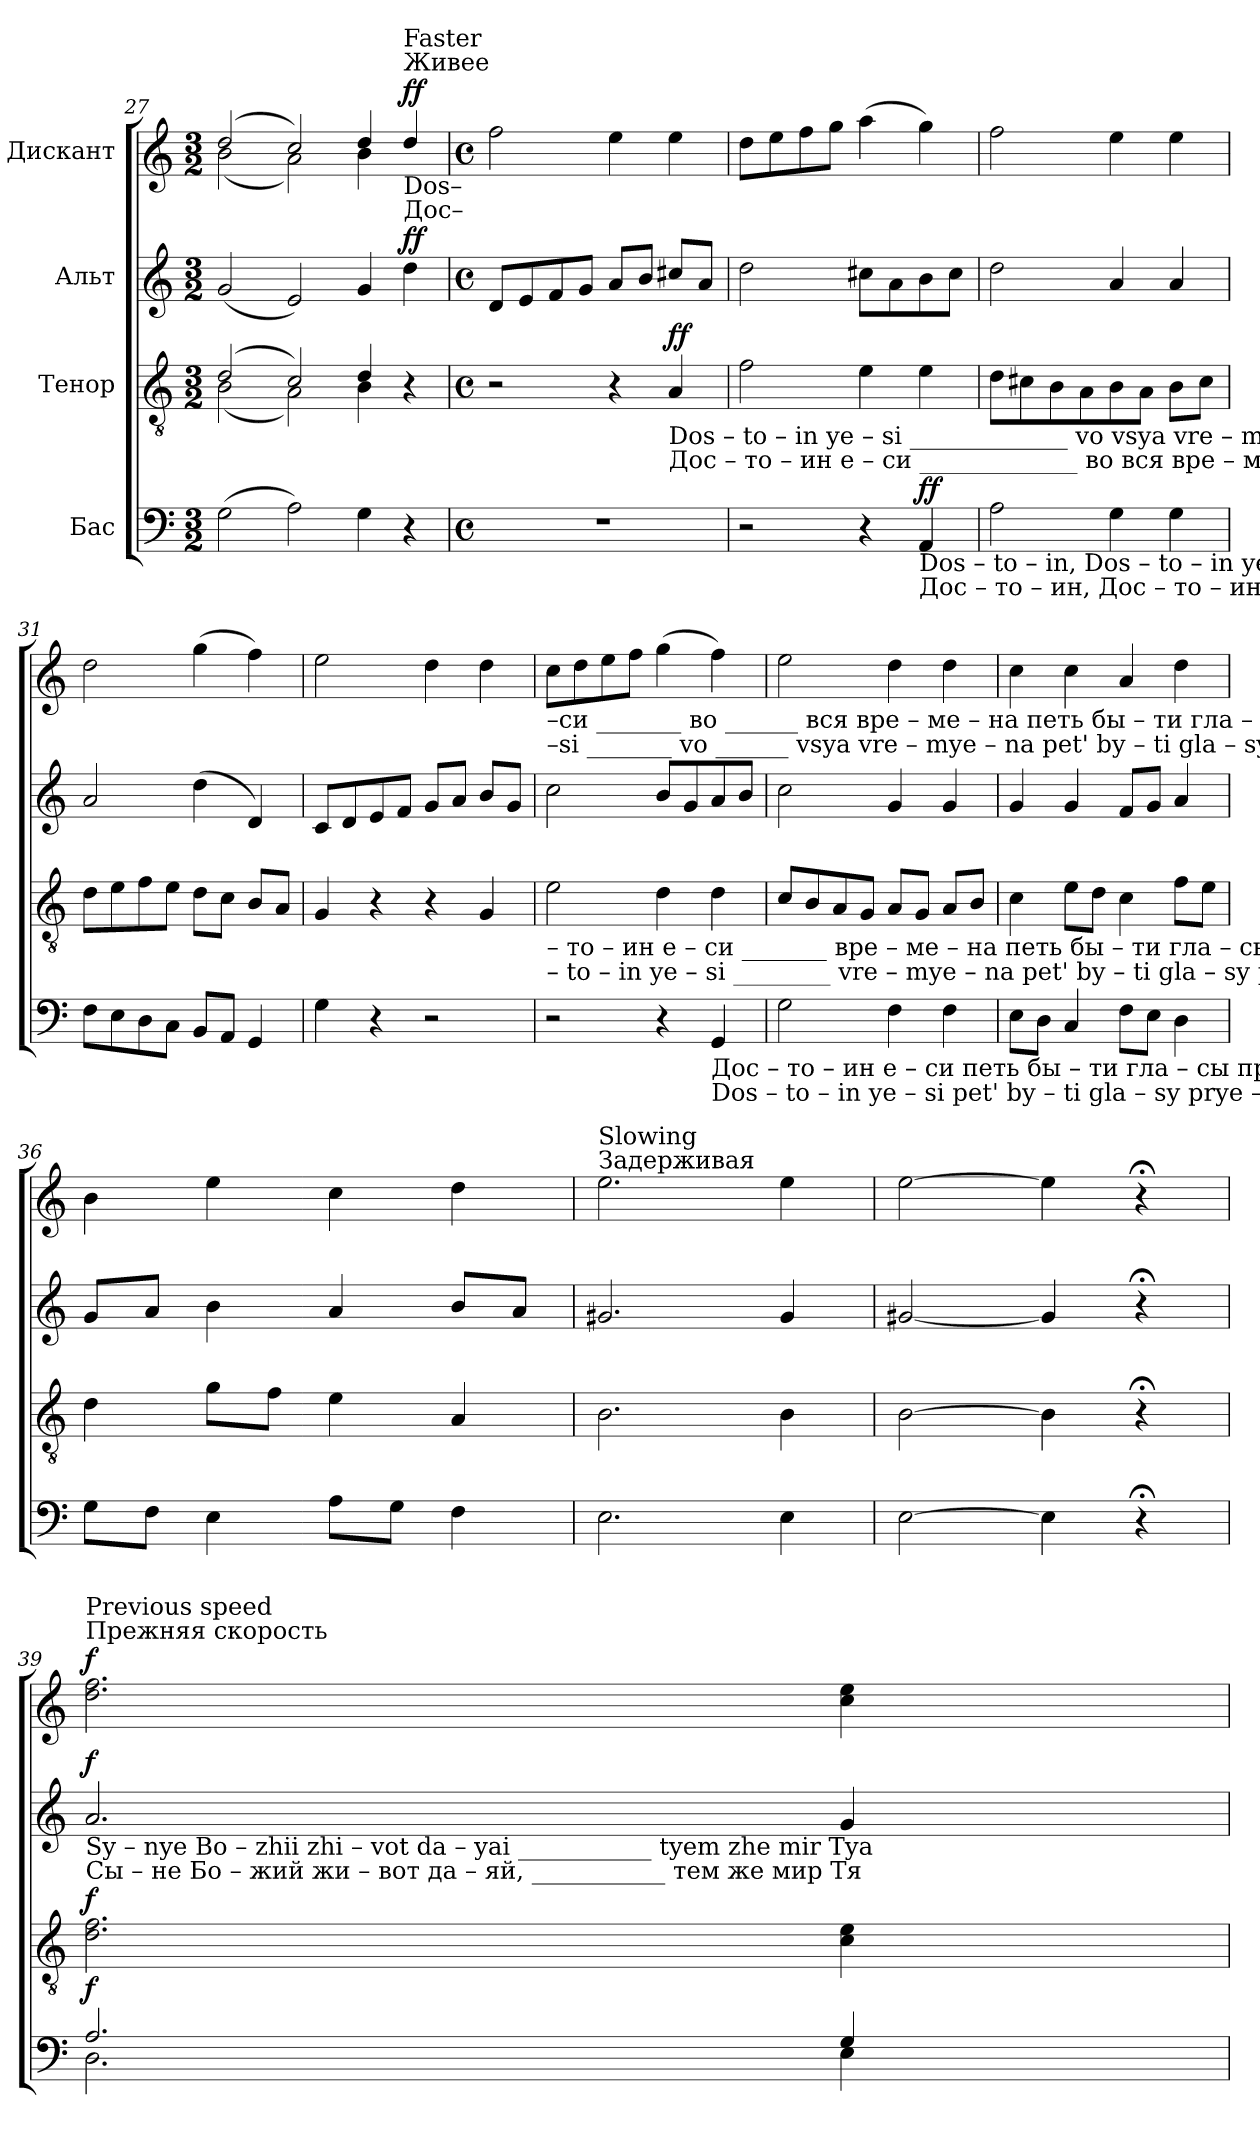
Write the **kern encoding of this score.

**kern	**dynam	**kern	**dynam	**kern	**dynam	**kern	**dynam
*part4	*part4	*part3	*part3	*part2	*part2	*part1	*part1
*staff4	*staff4	*staff3	*staff3	*staff2	*staff2	*staff1	*staff1
*I"Бас	*	*I"Тенор	*	*I"Альт	*	*I"Дискант	*
*clefF4	*	*clefGv2	*	*clefG2	*	*clefG2	*
*k[]	*	*k[]	*	*k[]	*	*k[]	*
*M3/2	*	*M3/2	*	*M3/2	*	*M3/2	*
=27	=27	=27	=27	=27	=27	=27	=27
*	*	*^	*	*	*	*^	*
(2G\	.	(2d/	(2B\	.	(2g/	.	(2dd/	(2b\	.
2A\)	.	2c/)	2A\)	.	2e/)	.	2cc/)	2a\)	.
4G\	.	4d/	4B\	.	4g/	.	4dd/	4b\	.
*	*	*	*	*	*	*	*MM145	*	*
!	!	!	!	!	!	!	!LO:TX:a:t=Живее	!	!
!	!	!	!	!	!	!	!LO:TX:a:t=Faster	!	!
!	!	!	!	!	!	!	!LO:TX:b:t=Dos–	!	!
!	!	!	!	!	!	!	!LO:TX:b:t=Дос–	!	!
!	!	!	!	!	!	!LO:DY:a	!	!	!LO:DY:a
4r	.	4r	4ryy	.	4dd\	ff	4dd/	4ryy	ff
*	*	*v	*v	*	*	*	*v	*v	*
!!LO:PB:g=z
=28	=28	=28	=28	=28	=28	=28	=28
*M4/4	*	*M4/4	*	*M4/4	*	*M4/4	*
*met(c)	*	*met(c)	*	*met(c)	*	*met(c)	*
*	*	*^	*	*	*	*^	*
!	!	!	!	!	!	!	!LO:TX:b:t=–то        –      ин          е     –    си _______    во ________   вся                    вре – ме   –  на,                  Дос       –        то         –       ин      е  –	!	!
!	!	!	!	!	!	!	!LO:TX:b:t=– to        –       in          ye    –    si _______     vo ________   vsya                  vre – mye  – na,                  Dos       –        to         –        in      ye  –	!	!
*	*	*v	*v	*	*	*	*v	*v	*
1r	.	2r	.	8d/L	.	2ff\	.
.	.	.	.	8e/	.	.	.
.	.	.	.	8f/	.	.	.
.	.	.	.	8g/J	.	.	.
.	.	4r	.	8a/L	.	4ee\	.
.	.	.	.	8b/J	.	.	.
!	!	!LO:TX:b:t=Dos  –   to         –        in      ye   –      si _____________        vo         vsya               vre – mye –  na,                           Dos –	!	!	!	!	!
!	!	!LO:TX:b:t=Дос  –  то         –       ин      е     –     си _____________       во          вся                вре – ме   –  на,                           Дос  –	!	!	!	!	!
!	!	!	!LO:DY:a	!	!	!	!
.	.	4A/	ff	8cc#X/L	.	4ee\	.
.	.	.	.	8a/J	.	.	.
=29	=29	=29	=29	=29	=29	=29	=29
2r	.	2f\	.	2dd\	.	8dd\L	.
.	.	.	.	.	.	8ee\	.
.	.	.	.	.	.	8ff\	.
.	.	.	.	.	.	8gg\J	.
4r	.	4e\	.	8cc#X\L	.	(4aa\	.
.	.	.	.	8a\	.	.	.
!LO:TX:b:t=Dos   –   to          –         in,      Dos   –    to       –        in       ye   –    si	!	!	!	!	!	!	!
!LO:TX:b:t=Дос   –  то          –        ин,     Дос   –   то       –        ин       е   –     си	!	!	!	!	!	!	!
!	!LO:DY:a	!	!	!	!	!	!
4AA/	ff	4e\	.	8b\	.	4gg\)	.
.	.	.	.	8cc#\J	.	.	.
=30	=30	=30	=30	=30	=30	=30	=30
2A\	.	8d\L	.	2dd\	.	2ff\	.
.	.	8c#X\	.	.	.	.	.
.	.	8B\	.	.	.	.	.
.	.	8A\	.	.	.	.	.
4G\	.	8B\	.	4a/	.	4ee\	.
.	.	8A\J	.	.	.	.	.
4G\	.	8B\L	.	4a/	.	4ee\	.
.	.	8c#\J	.	.	.	.	.
=31	=31	=31	=31	=31	=31	=31	=31
8F\L	.	8d\L	.	2a/	.	2dd\	.
8E\	.	8e\	.	.	.	.	.
8D\	.	8f\	.	.	.	.	.
8C\J	.	8e\J	.	.	.	.	.
8BB/L	.	8d\L	.	(4dd\	.	(4gg\	.
8AA/J	.	8c\J	.	.	.	.	.
4GG/	.	8B/L	.	4d/)	.	4ff\)	.
.	.	8A/J	.	.	.	.	.
=32	=32	=32	=32	=32	=32	=32	=32
4G\	.	4G/	.	8c/L	.	2ee\	.
.	.	.	.	8d/	.	.	.
4r	.	4r	.	8e/	.	.	.
.	.	.	.	8f/J	.	.	.
2r	.	4r	.	8g/L	.	4dd\	.
.	.	.	.	8a/J	.	.	.
.	.	4G/	.	8b/L	.	4dd\	.
.	.	.	.	8g/J	.	.	.
!!LO:LB:g=z
=33	=33	=33	=33	=33	=33	=33	=33
!	!	!	!	!	!	!LO:TX:b:t=–си _______   во ______         вся                вре –  ме   –   на      петь   бы  – ти          гла – сы       пре – по     –    доб  –  ны – ми. __	!
!	!	!	!	!	!	!LO:TX:b:t=–si  _______   vo ______          vsya              vre  – mye –   na       pet'     by  –  ti            gla  – sy       prye – po    –     dob –  ny  –  mi. __	!
!	!	!LO:TX:b:t=– то      –      ин       е     –      си _______  вре –  ме   –   на      петь   бы  – ти          гла – сы       пре – по     –    доб  –  ны – ми. ___	!	!	!	!	!
!	!	!LO:TX:b:t=– to       –       in       ye   –      si  ________ vre  – mye –   na       pet'     by  –  ti            gla  – sy       prye – po    –     dob –  ny  –  mi. ___	!	!	!	!	!
2r	.	2e\	.	2cc\	.	8cc\L	.
.	.	.	.	.	.	8dd\	.
.	.	.	.	.	.	8ee\	.
.	.	.	.	.	.	8ff\J	.
4r	.	4d\	.	8b/L	.	(4gg\	.
.	.	.	.	8g/	.	.	.
!LO:TX:b:t=Дос   –  то          –      ин        е     –     си     петь   бы  – ти          гла – сы       пре – по     –    доб  –  ны – ми. ___	!	!	!	!	!	!	!
!LO:TX:b:t=Dos   –   to          –      in         ye   –      si       pet'     by  –  ti            gla  – sy       prye – po    –     dob –  ny  –  mi. ___	!	!	!	!	!	!	!
4GG/	.	4d\	.	8a/	.	4ff\)	.
.	.	.	.	8b/J	.	.	.
=34	=34	=34	=34	=34	=34	=34	=34
2G\	.	8c/L	.	2cc\	.	2ee\	.
.	.	8B/	.	.	.	.	.
.	.	8A/	.	.	.	.	.
.	.	8G/J	.	.	.	.	.
4F\	.	8A/L	.	4g/	.	4dd\	.
.	.	8G/J	.	.	.	.	.
4F\	.	8A/L	.	4g/	.	4dd\	.
.	.	8B/J	.	.	.	.	.
=35	=35	=35	=35	=35	=35	=35	=35
8E\L	.	4c\	.	4g/	.	4cc\	.
8D\J	.	.	.	.	.	.	.
4C/	.	8e\L	.	4g/	.	4cc\	.
.	.	8d\J	.	.	.	.	.
8F\L	.	4c\	.	8f/L	.	4a/	.
8E\J	.	.	.	8g/J	.	.	.
4D\	.	8f\L	.	4a/	.	4dd\	.
.	.	8e\J	.	.	.	.	.
=36	=36	=36	=36	=36	=36	=36	=36
8G\L	.	4d\	.	8g/L	.	4b\	.
8F\J	.	.	.	8a/J	.	.	.
4E\	.	8g\L	.	4b\	.	4ee\	.
.	.	8f\J	.	.	.	.	.
8A\L	.	4e\	.	4a/	.	4cc\	.
8G\J	.	.	.	.	.	.	.
4F\	.	4A/	.	8b/L	.	4dd\	.
.	.	.	.	8a/J	.	.	.
=37	=37	=37	=37	=37	=37	=37	=37
*	*	*	*	*	*	*MM130	*
!	!	!	!	!	!	!LO:TX:a:t=Задерживая	!
!	!	!	!	!	!	!LO:TX:a:t=Slowing	!
2.E\	.	2.B\	.	2.g#X/	.	2.ee\	.
4E\	.	4B\	.	4g#/	.	4ee\	.
=38	=38	=38	=38	=38	=38	=38	=38
*	*	*	*	*	*	*MM110	*
[2E\	.	[2B\	.	[2g#X/	.	[2ee\	.
4E\]	.	4B\]	.	4g#/]	.	4ee\]	.
4r;<	.	4r;<	.	4r;<	.	4r;<	.
!!LO:LB:g=z
=39	=39	=39	=39	=39	=39	=39	=39
*	*	*	*	*	*	*MM132	*
*^	*	*	*	*	*	*	*
!	!	!	!	!	!	!	!LO:TX:a:t=Прежняя скорость	!
!	!	!	!	!	!	!	!LO:TX:a:t=Previous speed	!
!	!	!	!	!	!LO:TX:b:t=Sy   –    nye    Bo – zhii   zhi – vot      da – yai ___________               tyem   zhe        mir      Tya	!	!	!
!	!	!	!	!	!LO:TX:b:t=Сы   –   не      Бо  – жий  жи – вот     да – яй, ___________               тем     же          мир    Тя	!	!	!
!	!	!LO:DY:a	!	!LO:DY:a	!	!LO:DY:a	!	!LO:DY:a
2.A/	2.D\	f	2.d\ 2.f\	f	2.a/	f	2.dd\ 2.ff\	f
4G/	4E\	.	4c\ 4e\	.	4g/	.	4cc\ 4ee\	.
*v	*v	*	*	*	*	*	*	*
=	=	=	=	=	=	=	=
*-	*-	*-	*-	*-	*-	*-	*-
